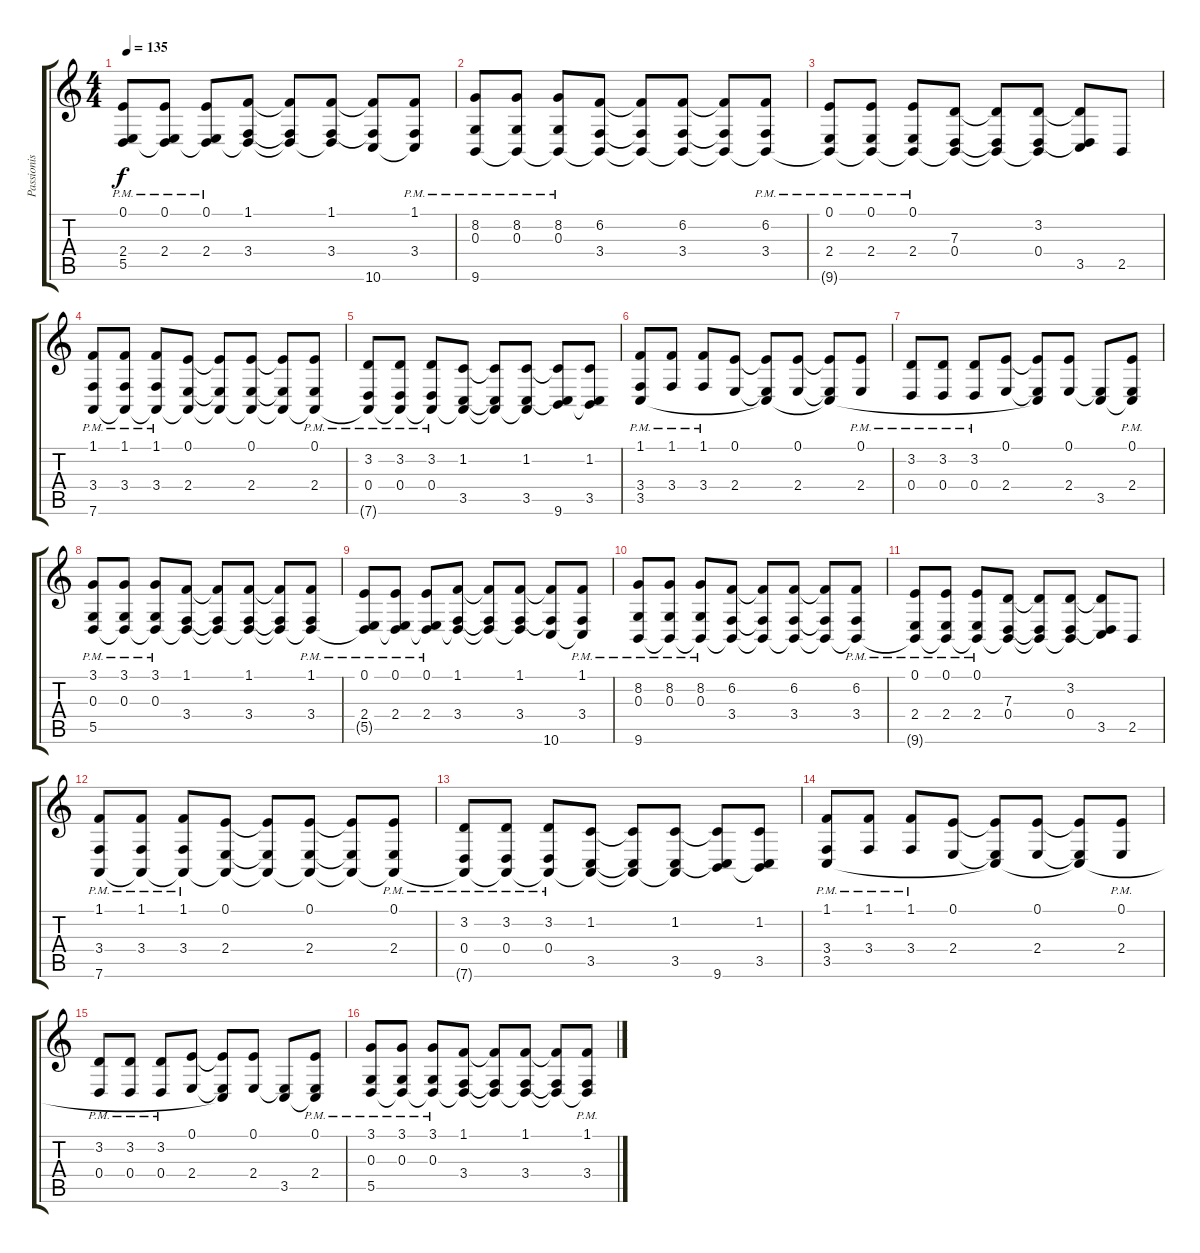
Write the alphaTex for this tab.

\track ("Passionis Strings" "Passionis ") {instrument stringensemble1}
\staff {score tabs}
\tuning (E4 B3 G3 D3 A2 D2) {hide}
\ts (4 4)
\tempo 135
\clef g2
\ks c
(0.1{pm} 2.4 5.5{t}).8{dy f} (0.1{pm} 2.4 5.5{t}).8 (0.1{pm} 2.4 5.5{t}).8 (1.1 3.4 5.5{t}).8 (1.1{t} 3.4{t} 5.5{t}).8 (1.1 3.4 5.5{t}).8 (1.1{t} 3.4{t} 10.6).8 (1.1{pm} 3.4 10.6{t}).8 |
(8.2{pm} 0.3 9.6).8 (8.2{pm} 0.3 9.6{t}).8 (8.2{pm} 0.3 9.6{t}).8 (6.2 3.4 9.6{t}).8 (6.2{t} 3.4{t} 9.6{t}).8 (6.2 3.4 9.6{t}).8 (6.2{t} 3.4{t} 9.6{t}).8 (6.2{pm} 3.4 9.6{t}).8 |
(0.1{pm} 2.4 9.6{t}).8 (0.1{pm} 2.4 9.6{t}).8 (0.1{pm} 2.4 9.6{t}).8 (7.3 0.4 9.6{t}).8 (7.3{t} 0.4{t} 9.6{t}).8 (3.2 0.4 9.6{t}).8 (3.2{t} 0.4{t} 3.5).8 2.5.8 |
(1.1{pm} 3.4 7.6).8{volume 10} (1.1{pm} 3.4 7.6{t}).8 (1.1{pm} 3.4 7.6{t}).8 (0.1 2.4 7.6{t}).8 (0.1{t} 2.4{t} 7.6{t}).8 (0.1 2.4 7.6{t}).8 (0.1{t} 2.4{t} 7.6{t}).8 (0.1{pm} 2.4 7.6{t}).8 |
(3.2{pm} 0.4 7.6{t}).8 (3.2{pm} 0.4 7.6{t}).8 (3.2{pm} 0.4 7.6{t}).8 (1.2 3.5 7.6{t}).8 (1.2{t} 3.5{t} 7.6{t}).8 (1.2 3.5 7.6{t}).8 (1.2{t} 3.5{t} 9.6).8 (1.2 3.5 9.6{t}).8 |
(1.1{pm} 3.4 3.5).8 (1.1{pm} 3.4).8 (1.1{pm} 3.4).8 (0.1 2.4).8 (0.1{t} 2.4{t} 3.5{t}).8 (0.1 2.4).8 (0.1{t} 2.4{t} 3.5{t}).8 (0.1{pm} 2.4).8 |
(3.2{pm} 0.4).8 (3.2{pm} 0.4).8 (3.2{pm} 0.4).8 (0.1 2.4).8 (0.1{t} 2.4{t} 3.5{t}).8 (0.1 2.4).8 (2.4{t} 3.5).8 (0.1{pm} 2.4 3.5{t}).8 |
(3.1{pm} 0.3 5.5).8 (3.1{pm} 0.3 5.5{t}).8 (3.1{pm} 0.3 5.5{t}).8 (1.1 3.4 5.5{t}).8 (1.1{t} 3.4{t} 5.5{t}).8 (1.1 3.4 5.5{t}).8 (1.1{t} 3.4{t} 5.5{t}).8 (1.1{pm} 3.4 5.5{t}).8 |
(0.1{pm} 2.4 5.5{t}).8 (0.1{pm} 2.4 5.5{t}).8 (0.1{pm} 2.4 5.5{t}).8 (1.1 3.4 5.5{t}).8 (1.1{t} 3.4{t} 5.5{t}).8 (1.1 3.4 5.5{t}).8 (1.1{t} 3.4{t} 10.6).8 (1.1{pm} 3.4 10.6{t}).8 |
(8.2{pm} 0.3 9.6).8 (8.2{pm} 0.3 9.6{t}).8 (8.2{pm} 0.3 9.6{t}).8 (6.2 3.4 9.6{t}).8 (6.2{t} 3.4{t} 9.6{t}).8 (6.2 3.4 9.6{t}).8 (6.2{t} 3.4{t} 9.6{t}).8 (6.2{pm} 3.4 9.6{t}).8 |
(0.1{pm} 2.4 9.6{t}).8 (0.1{pm} 2.4 9.6{t}).8 (0.1{pm} 2.4 9.6{t}).8 (7.3 0.4 9.6{t}).8 (7.3{t} 0.4{t} 9.6{t}).8 (3.2 0.4 9.6{t}).8 (3.2{t} 0.4{t} 3.5).8 2.5.8 |
(1.1{pm} 3.4 7.6).8{volume 10} (1.1{pm} 3.4 7.6{t}).8 (1.1{pm} 3.4 7.6{t}).8 (0.1 2.4 7.6{t}).8 (0.1{t} 2.4{t} 7.6{t}).8 (0.1 2.4 7.6{t}).8 (0.1{t} 2.4{t} 7.6{t}).8 (0.1{pm} 2.4 7.6{t}).8 |
(3.2{pm} 0.4 7.6{t}).8 (3.2{pm} 0.4 7.6{t}).8 (3.2{pm} 0.4 7.6{t}).8 (1.2 3.5 7.6{t}).8 (1.2{t} 3.5{t} 7.6{t}).8 (1.2 3.5 7.6{t}).8 (1.2{t} 3.5{t} 9.6).8 (1.2 3.5 9.6{t}).8 |
(1.1{pm} 3.4 3.5).8 (1.1{pm} 3.4).8 (1.1{pm} 3.4).8 (0.1 2.4).8 (0.1{t} 2.4{t} 3.5{t}).8 (0.1 2.4).8 (0.1{t} 2.4{t} 3.5{t}).8 (0.1{pm} 2.4).8 |
(3.2{pm} 0.4).8 (3.2{pm} 0.4).8 (3.2{pm} 0.4).8 (0.1 2.4).8 (0.1{t} 2.4{t} 3.5{t}).8 (0.1 2.4).8 (2.4{t} 3.5).8 (0.1{pm} 2.4 3.5{t}).8 |
(3.1{pm} 0.3 5.5).8 (3.1{pm} 0.3 5.5{t}).8 (3.1{pm} 0.3 5.5{t}).8 (1.1 3.4 5.5{t}).8 (1.1{t} 3.4{t} 5.5{t}).8 (1.1 3.4 5.5{t}).8 (1.1{t} 3.4{t} 5.5{t}).8 (1.1{pm} 3.4 5.5{t}).8
